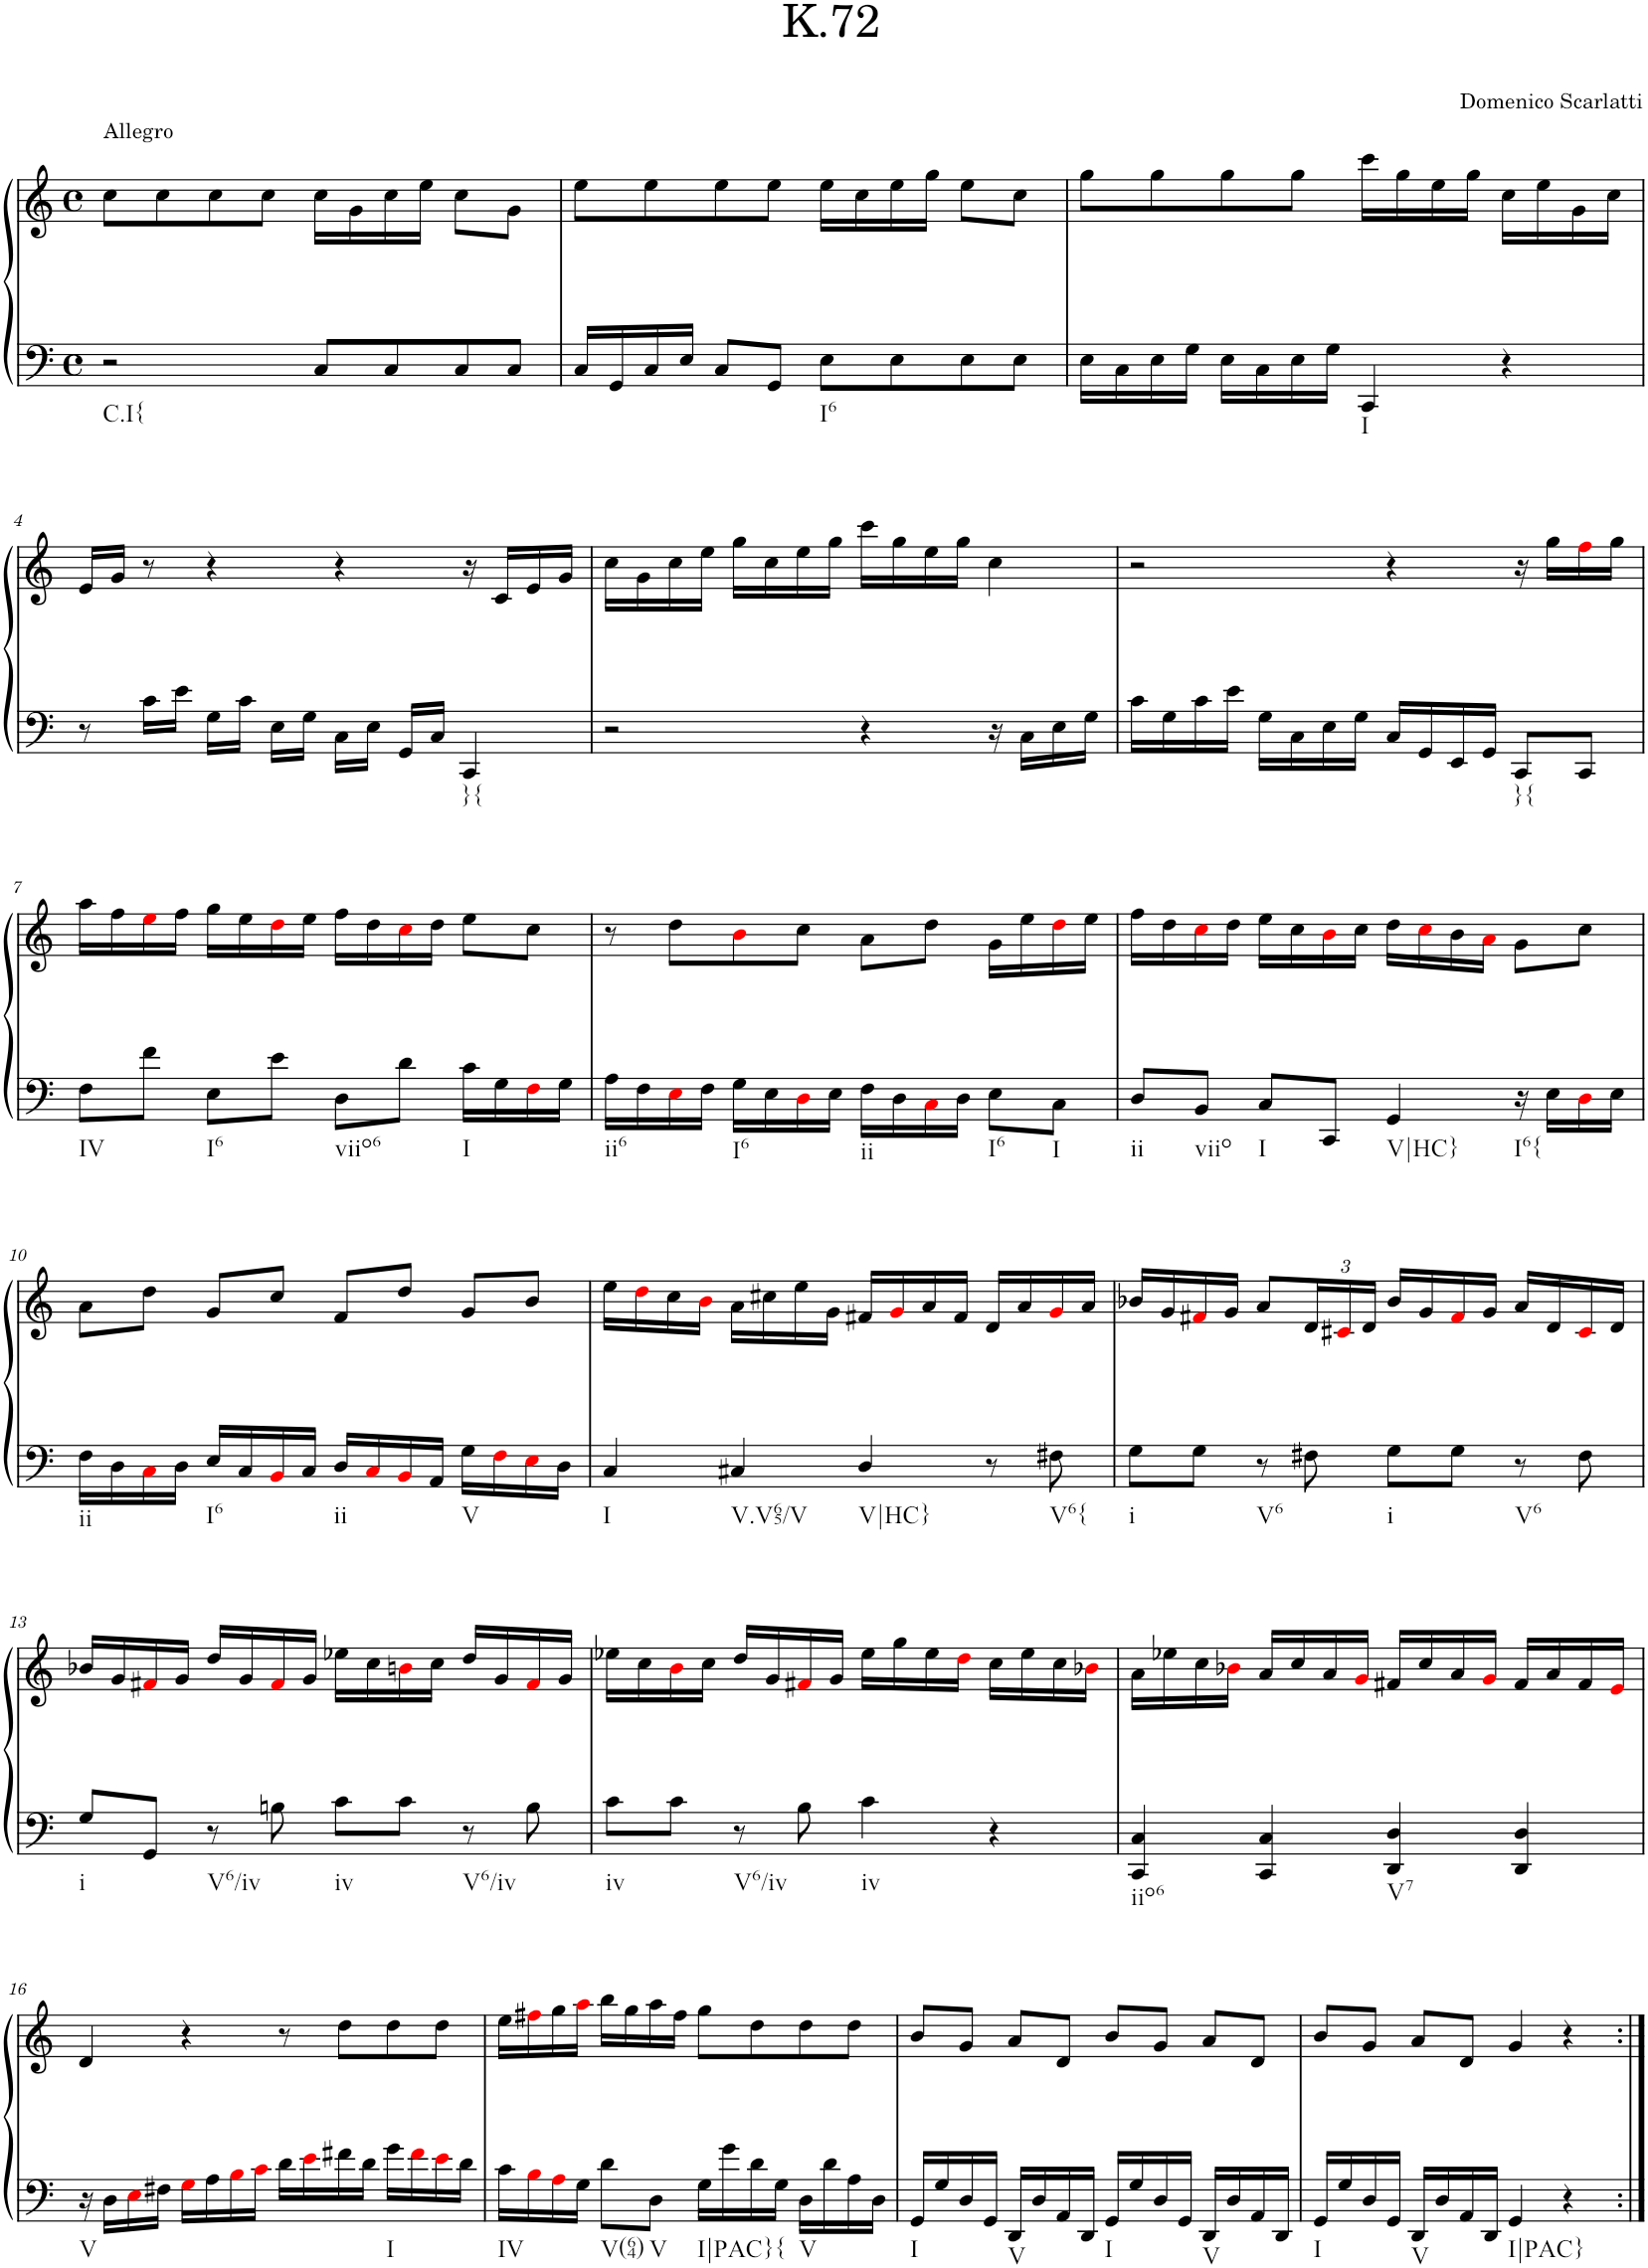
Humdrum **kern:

**kern	**kern
*part1	*part1
*staff2	*staff1
*I"Piano	*
*I'Pno.	*
*clefF4	*clefG2
*k[]	*k[]
*M4/4	*M4/4
*met(c)	*met(c)
=1	=1
!	!LO:TX:a:t=Allegro
!LO:TX:b:t=C.I{	!
2r	8cc\L
.	8cc\
.	8cc\
.	8cc\J
8C/L	16cc\LL
.	16g\
8C/	16cc\
.	16ee\JJ
8C/	8cc\L
8C/J	8g\J
=2	=2
16C/LL	8ee\L
16GG/	.
16C/	8ee\
16E/JJ	.
8C/L	8ee\
8GG/J	8ee\J
!LO:TX:b:t=I6	!
8E\L	16ee\LL
.	16cc\
8E\	16ee\
.	16gg\JJ
8E\	8ee\L
8E\J	8cc\J
=3	=3
16E\LL	8gg\L
16C\	.
16E\	8gg\
16G\JJ	.
16E\LL	8gg\
16C\	.
16E\	8gg\J
16G\JJ	.
!LO:TX:b:t=I	!
4CC/	16ccc\LL
.	16gg\
.	16ee\
.	16gg\JJ
4r	16cc\LL
.	16ee\
.	16g\
.	16cc\JJ
!!LO:LB:g=z
=4	=4
8r	16e/LL
.	16g/JJ
16c\LL	8r
16e\JJ	.
16G\LL	4r
16c\JJ	.
16E\LL	.
16G\JJ	.
16C\LL	4r
16E\JJ	.
16GG/LL	.
16C/JJ	.
!LO:TX:b:t=}{	!
4CC/	16r
.	16c/LL
.	16e/
.	16g/JJ
=5	=5
2r	16cc\LL
.	16g\
.	16cc\
.	16ee\JJ
.	16gg\LL
.	16cc\
.	16ee\
.	16gg\JJ
4r	16ccc\LL
.	16gg\
.	16ee\
.	16gg\JJ
16r	4cc\
16C\LL	.
16E\	.
16G\JJ	.
=6	=6
16c\LL	2r
16G\	.
16c\	.
16e\JJ	.
16G\LL	.
16C\	.
16E\	.
16G\JJ	.
16C/LL	4r
16GG/	.
16EE/	.
16GG/JJ	.
!LO:TX:b:t=}{	!
8CC/L	16r
.	16gg\LL
8CC/J	16ffi\
.	16gg\JJ
!!LO:LB:g=z
=7	=7
!LO:TX:b:t=IV	!
8F\L	16aa\LL
.	16ff\
8f\J	16eei\
.	16ff\JJ
!LO:TX:b:t=I6	!
8E\L	16gg\LL
.	16ee\
8e\J	16ddi\
.	16ee\JJ
!LO:TX:b:t=viio6	!
8D\L	16ff\LL
.	16dd\
8d\J	16cci\
.	16dd\JJ
!LO:TX:b:t=I	!
16c\LL	8ee\L
16G\	.
16Fi\	8cc\J
16G\JJ	.
=8	=8
!LO:TX:b:t=ii6	!
16A\LL	8r
16F\	.
16Ei\	8dd\L
16F\JJ	.
!LO:TX:b:t=I6	!
16G\LL	8bi\
16E\	.
16Di\	8cc\J
16E\JJ	.
!LO:TX:b:t=ii	!
16F\LL	8a\L
16D\	.
16Ci\	8dd\J
16D\JJ	.
!LO:TX:b:t=I6	!
8E\L	16g\LL
.	16ee\
!LO:TX:b:t=I	!
8C\J	16ddi\
.	16ee\JJ
=9	=9
!LO:TX:b:t=ii	!
8D/L	16ff\LL
.	16dd\
!LO:TX:b:t=viio	!
8BB/J	16cci\
.	16dd\JJ
!LO:TX:b:t=I	!
8C/L	16ee\LL
.	16cc\
8CC/J	16bi\
.	16cc\JJ
!LO:TX:b:t=V|HC}	!
4GG/	16dd\LL
.	16cci\
.	16b\
.	16ai\JJ
!LO:TX:b:t=I6{	!
16r	8g\L
16E\LL	.
16Di\	8cc\J
16E\JJ	.
!!LO:LB:g=z
=10	=10
!LO:TX:b:t=ii	!
16F\LL	8a\L
16D\	.
16Ci\	8dd\J
16D\JJ	.
!LO:TX:b:t=I6	!
16E/LL	8g/L
16C/	.
16BBi/	8cc/J
16C/JJ	.
!LO:TX:b:t=ii	!
16D/LL	8f/L
16Ci/	.
16BBi/	8dd/J
16AA/JJ	.
!LO:TX:b:t=V	!
16G\LL	8g/L
16Fi\	.
16Ei\	8b/J
16D\JJ	.
=11	=11
!LO:TX:b:t=I	!
4C/	16ee\LL
.	16ddi\
.	16cc\
.	16bi\JJ
!LO:TX:b:t=V.V65/V	!
4C#X/	16a\LL
.	16cc#X\
.	16ee\
.	16g\JJ
!LO:TX:b:t=V|HC}	!
4D/	16f#X/LL
.	16gi/
.	16a/
.	16f#/JJ
8r	16d/LL
.	16a/
!LO:TX:b:t=V6{	!
8F#X\	16gi/
.	16a/JJ
=12	=12
!LO:TX:b:t=i	!
8G\L	16b-X/LL
.	16g/
8G\J	16f#Xi/
.	16g/JJ
!LO:TX:b:t=V6	!
8r	8a/L
*	*Xbrackettup
8F#X\	24d/L
.	24c#Xi/
.	24d/JJ
!LO:TX:b:t=i	!
8G\L	16b-/LL
.	16g/
8G\J	16f#i/
.	16g/JJ
!LO:TX:b:t=V6	!
8r	16a/LL
.	16d/
8F#\	16c#i/
.	16d/JJ
!!LO:LB:g=z
=13	=13
!LO:TX:b:t=i	!
8G/L	16b-X/LL
.	16g/
8GG/J	16f#Xi/
.	16g/JJ
!LO:TX:b:t=V6/iv	!
8r	16dd/LL
.	16g/
8Bn\	16f#i/
.	16g/JJ
!LO:TX:b:t=iv	!
8c\L	16ee-X\LL
.	16cc\
8c\J	16bni\
.	16cc\JJ
!LO:TX:b:t=V6/iv	!
8r	16dd/LL
.	16g/
8B\	16f#i/
.	16g/JJ
=14	=14
!LO:TX:b:t=iv	!
8c\L	16ee-X\LL
.	16cc\
8c\J	16bi\
.	16cc\JJ
!LO:TX:b:t=V6/iv	!
8r	16dd/LL
.	16g/
8B\	16f#Xi/
.	16g/JJ
!LO:TX:b:t=iv	!
4c\	16ee-\LL
.	16gg\
.	16ee-\
.	16ddi\JJ
4r	16cc\LL
.	16ee-\
.	16cc\
.	16b-Xi\JJ
=15	=15
!LO:TX:b:t=iio6	!
4CC/ 4C/	16a\LL
.	16ee-X\
.	16cc\
.	16b-Xi\JJ
4CC/ 4C/	16a/LL
.	16cc/
.	16a/
.	16gi/JJ
!LO:TX:b:t=V7	!
4DD/ 4D/	16f#X/LL
.	16cc/
.	16a/
.	16gi/JJ
4DD/ 4D/	16f#/LL
.	16a/
.	16f#/
.	16ei/JJ
!!LO:LB:g=z
=16	=16
!LO:TX:b:t=V	!
16r	4d/
16D\LL	.
16Ei\	.
16F#X\JJ	.
16Gi\LL	4r
16A\	.
16Bi\	.
16ci\JJ	.
16d\LL	8r
16ei\	.
16f#X\	8dd\L
16d\JJ	.
!LO:TX:b:t=I	!
16g\LL	8dd\
16f#i\	.
16ei\	8dd\J
16d\JJ	.
=17	=17
!LO:TX:b:t=IV	!
16c\LL	16ee\LL
16Bi\	16ff#Xi\
16Ai\	16gg\
16G\JJ	16aai\JJ
!LO:TX:b:t=V(64)	!
8d\L	16bb\LL
.	16gg\
!LO:TX:b:t=V	!
8D\J	16aa\
.	16ff#\JJ
!LO:TX:b:t=I|PAC}{	!
16G\LL	8gg\L
16g\	.
16d\	8dd\
16G\JJ	.
!LO:TX:b:t=V	!
16D\LL	8dd\
16d\	.
16A\	8dd\J
16D\JJ	.
=18	=18
!LO:TX:b:t=I	!
16GG/LL	8b/L
16G/	.
16D/	8g/J
16GG/JJ	.
!LO:TX:b:t=V	!
16DD/LL	8a/L
16D/	.
16AA/	8d/J
16DD/JJ	.
!LO:TX:b:t=I	!
16GG/LL	8b/L
16G/	.
16D/	8g/J
16GG/JJ	.
!LO:TX:b:t=V	!
16DD/LL	8a/L
16D/	.
16AA/	8d/J
16DD/JJ	.
=19	=19
!LO:TX:b:t=I	!
16GG/LL	8b/L
16G/	.
16D/	8g/J
16GG/JJ	.
!LO:TX:b:t=V	!
16DD/LL	8a/L
16D/	.
16AA/	8d/J
16DD/JJ	.
!LO:TX:b:t=I|PAC}	!
4GG/	4g/
4r	4r
=:|!	=:|!
*-	*-
